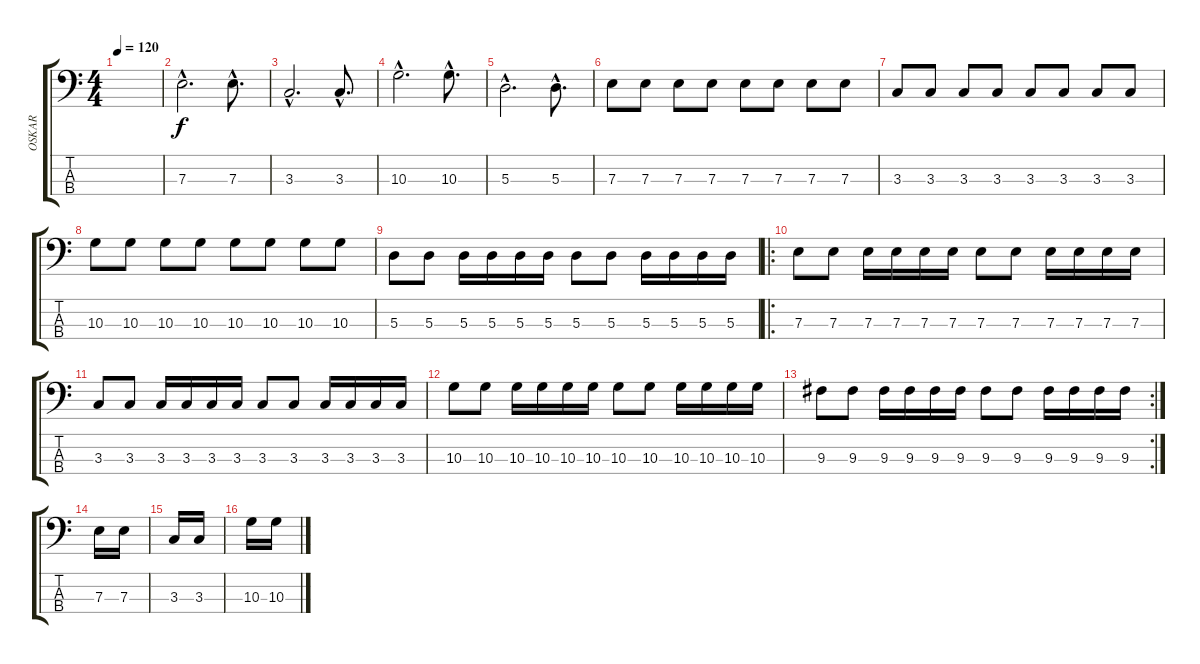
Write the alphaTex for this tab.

\track ("OSKAR" "OSKAR") {instrument electricbassfinger}
\staff {score tabs}
\tuning (G2 D2 A1 E1) {hide}
\ts (4 4)
\tempo 120
\clef f4
\ks c
|
7.3{hac}.2{d} 7.3{hac}.8{d} |
3.3{hac}.2{d} 3.3{hac}.8{d} |
10.3{hac}.2{d} 10.3{hac}.8{d} |
5.3{hac}.2{d} 5.3{hac}.8{d} |
7.3.8 7.3.8 7.3.8 7.3.8 7.3.8 7.3.8 7.3.8 7.3.8 |
3.3.8 3.3.8 3.3.8 3.3.8 3.3.8 3.3.8 3.3.8 3.3.8 |
10.3.8 10.3.8 10.3.8 10.3.8 10.3.8 10.3.8 10.3.8 10.3.8 |
5.3.8 5.3.8 5.3.16 5.3.16 5.3.16 5.3.16 5.3.8 5.3.8 5.3.16 5.3.16 5.3.16 5.3.16 |
\ro
7.3.8 7.3.8 7.3.16 7.3.16 7.3.16 7.3.16 7.3.8 7.3.8 7.3.16 7.3.16 7.3.16 7.3.16 |
3.3.8 3.3.8 3.3.16 3.3.16 3.3.16 3.3.16 3.3.8 3.3.8 3.3.16 3.3.16 3.3.16 3.3.16 |
10.3.8 10.3.8 10.3.16 10.3.16 10.3.16 10.3.16 10.3.8 10.3.8 10.3.16 10.3.16 10.3.16 10.3.16 |
\rc 2
9.3.8 9.3.8 9.3.16 9.3.16 9.3.16 9.3.16 9.3.8 9.3.8 9.3.16 9.3.16 9.3.16 9.3.16 |
7.3.16 7.3.16 |
3.3.16 3.3.16 |
10.3.16 10.3.16
